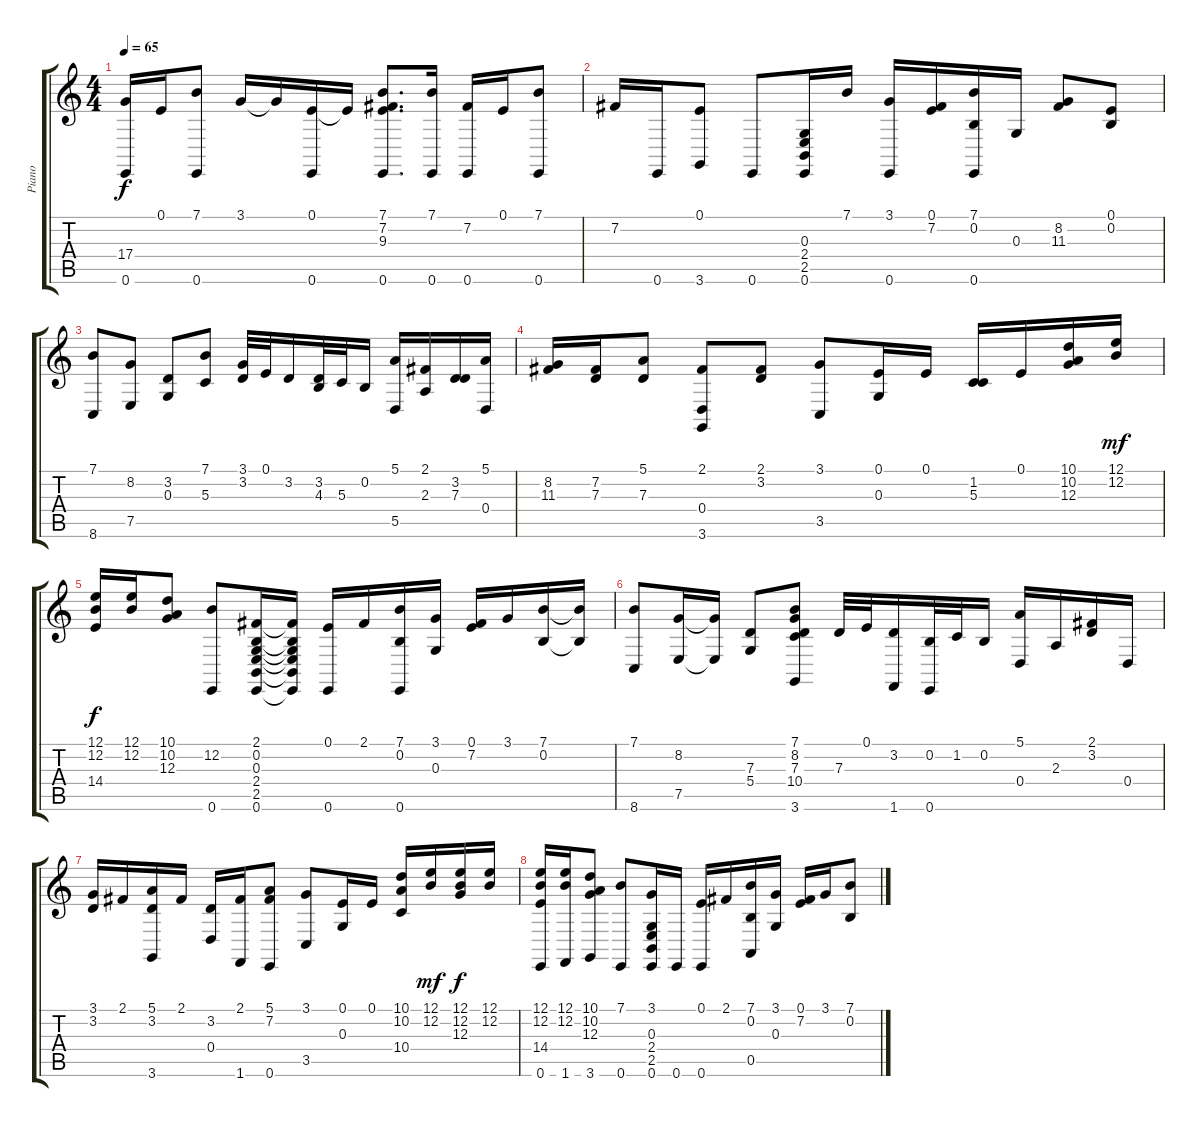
\track ("Piano" "Piano") {instrument acousticgrandpiano}
\staff {score tabs}
\tuning (E4 B3 G3 D3 A2 E2) {hide}
\ts (4 4)
\tempo 65
\clef g2
\ks c
(17.4 0.6).16{dy f} 0.1.16 (7.1 0.6).8 3.1.16 3.1{t}.16 (0.1 0.6).16 0.1{t}.16 (7.1 7.2 9.3 0.6).8{d} (7.1 0.6).16 (7.2 0.6).16 0.1.16 (7.1 0.6).8 |
7.2.16 0.6.16 (0.1 3.6).8 0.6.8 (0.3 2.4 2.5 0.6).16 7.1.16 (3.1 0.6).16 (0.1 7.2).16 (7.1 0.2 0.6).16 0.3.16 (8.2 11.3).8 (0.1 0.2).8 |
(7.1 8.6).8 (8.2 7.5).8 (3.2 0.3).8 (7.1 5.3).8 (3.1 3.2).32 0.1.32 3.2.16 (3.2 4.3).32 5.3.32 0.2.16 (5.1 5.5).16 (2.1 2.3).16 (3.2 7.3).16 (5.1 0.4).16 |
(8.2 11.3).16 (7.2 7.3).16 (5.1 7.3).8 (2.1 0.4 3.6).8 (2.1 3.2).8 (3.1 3.5).8 (0.1 0.3).16 0.1.16 (1.2 5.3).16 0.1.16 (10.1 10.2 12.3).16 (12.1 12.2).16{dy mf} |
(12.1 12.2 14.4).16{dy f} (12.1 12.2).16 (10.1 10.2 12.3).8 (12.2 0.6).8 (2.1 0.2 0.3 2.4 2.5 0.6).16 (2.1{t} 0.2{t} 0.3{t} 2.4{t} 2.5{t} 0.6{t}).16 (0.1 0.6).16 2.1.16 (7.1 0.2 0.6).16 (3.1 0.3).16 (0.1 7.2).16 3.1.16 (7.1 0.2).16 (7.1{t} 0.2{t}).16 |
(7.1 8.6).8 (8.2 7.5).16 (8.2{t} 7.5{t}).16 (7.3 5.4).8 (7.1 8.2 7.3 10.4 3.6).8 7.3.32 0.1.32 (3.2 1.6).16 (0.2 0.6).32 1.2.32 0.2.16 (5.1 0.4).16 2.3.16 (2.1 3.2).16 0.4.16 |
(3.1 3.2).16 2.1.16 (5.1 3.2 3.6).16 2.1.16 (3.2 0.4).16 (2.1 1.6).16 (5.1 7.2 0.6).8 (3.1 3.5).8 (0.1 0.3).16 0.1.16 (10.1 10.2 10.4).16 (12.1 12.2).16{dy mf} (12.1 12.2 12.3).16{dy f} (12.1 12.2).16 |
(12.1 12.2 14.4 0.6).16 (12.1 12.2 1.6).16 (10.1 10.2 12.3 3.6).8 (7.1 0.6).8 (3.1 0.3 2.4 2.5 0.6).16 0.6.16 (0.1 0.6).16 2.1.16 (7.1 0.2 0.5).16 (3.1 0.3).16 (0.1 7.2).16 3.1.16 (7.1 0.2).8
